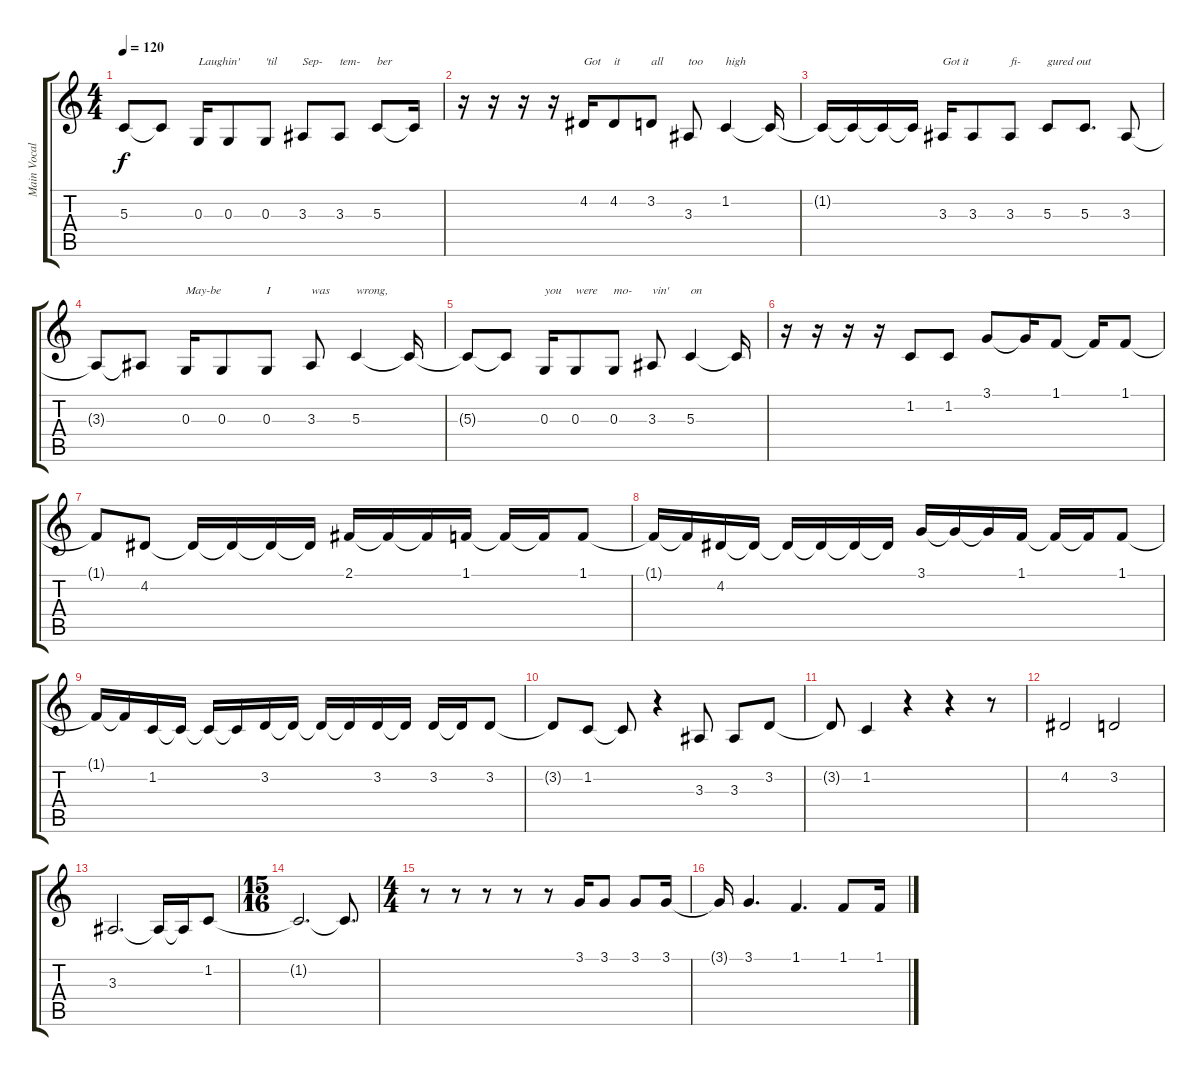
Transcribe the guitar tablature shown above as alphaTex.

\track ("Main Vocals" "Main Vocal") {instrument altosax}
\staff {score tabs}
\tuning (E4 B3 G3 D3 A2 E2) {hide}
\ts (4 4)
\tempo 120
\clef g2
\ks c
5.3{t}.8{dy f} 5.3{t}.8 0.3.16{txt "Laughin'"} 0.3.8 0.3.8{txt "'til"} 3.3.8{txt "Sep-"} 3.3.8{txt "tem-"} 5.3.8{txt "ber"} 5.3{t}.16 |
r.16 r.16 r.16 r.16 4.2.16{txt "Got"} 4.2.8{txt "it"} 3.2.8{txt "all"} 3.3.8{txt "too"} 1.2.4{txt "high"} 1.2{t}.16 |
1.2{t}.16 1.2{t}.16 1.2{t}.16 1.2{t}.16 3.3.16{txt "Got it"} 3.3.8 3.3.8{txt "fi-"} 5.3.8{txt "gured out"} 5.3.8{d} 3.3.8 |
3.3{t}.8 3.3{t}.8 0.3.16{txt "May-be"} 0.3.8 0.3.8{txt "I"} 3.3.8{txt "was"} 5.3.4{txt "wrong,"} 5.3{t}.16 |
5.3{t}.8 5.3{t}.8 0.3.16{txt "you"} 0.3.8{txt "were"} 0.3.8{txt "mo-"} 3.3.8{txt "vin'"} 5.3.4{txt "on"} 5.3{t}.16 |
r.16 r.16 r.16 r.16 1.2.8 1.2.8 3.1.8 3.1{t}.16 1.1.8 1.1{t}.16 1.1.8 |
1.1{t}.8 4.2.8 4.2{t}.16 4.2{t}.16 4.2{t}.16 4.2{t}.16 2.1.16 2.1{t}.16 2.1{t}.16 1.1.16 1.1{t}.16 1.1{t}.16 1.1.8 |
1.1{t}.16 1.1{t}.16 4.2.16 4.2{t}.16 4.2{t}.16 4.2{t}.16 4.2{t}.16 4.2{t}.16 3.1.16 3.1{t}.16 3.1{t}.16 1.1.16 1.1{t}.16 1.1{t}.16 1.1.8 |
1.1{t}.16 1.1{t}.16 1.2.16 1.2{t}.16 1.2{t}.16 1.2{t}.16 3.2.16 3.2{t}.16 3.2{t}.16 3.2{t}.16 3.2.16 3.2{t}.16 3.2.16 3.2{t}.16 3.2.8 |
3.2{t}.8 1.2.8 1.2{t}.8 r.4 3.3.8 3.3.8 3.2.8 |
3.2{t}.8 1.2.4 r.4 r.4 r.8 |
4.2.2 3.2.2 |
3.3.2{d} 3.3{t}.16 3.3{t}.16 1.2.8 |
\ts (15 16)
1.2{t}.2{d} 1.2{t}.8{d} |
\ts (4 4)
r.8 r.8 r.8 r.8 r.8 3.1.16 3.1.8 3.1.8 3.1.16 |
3.1{t}.16 3.1.4{d} 1.1.4{d} 1.1.8 1.1.16
